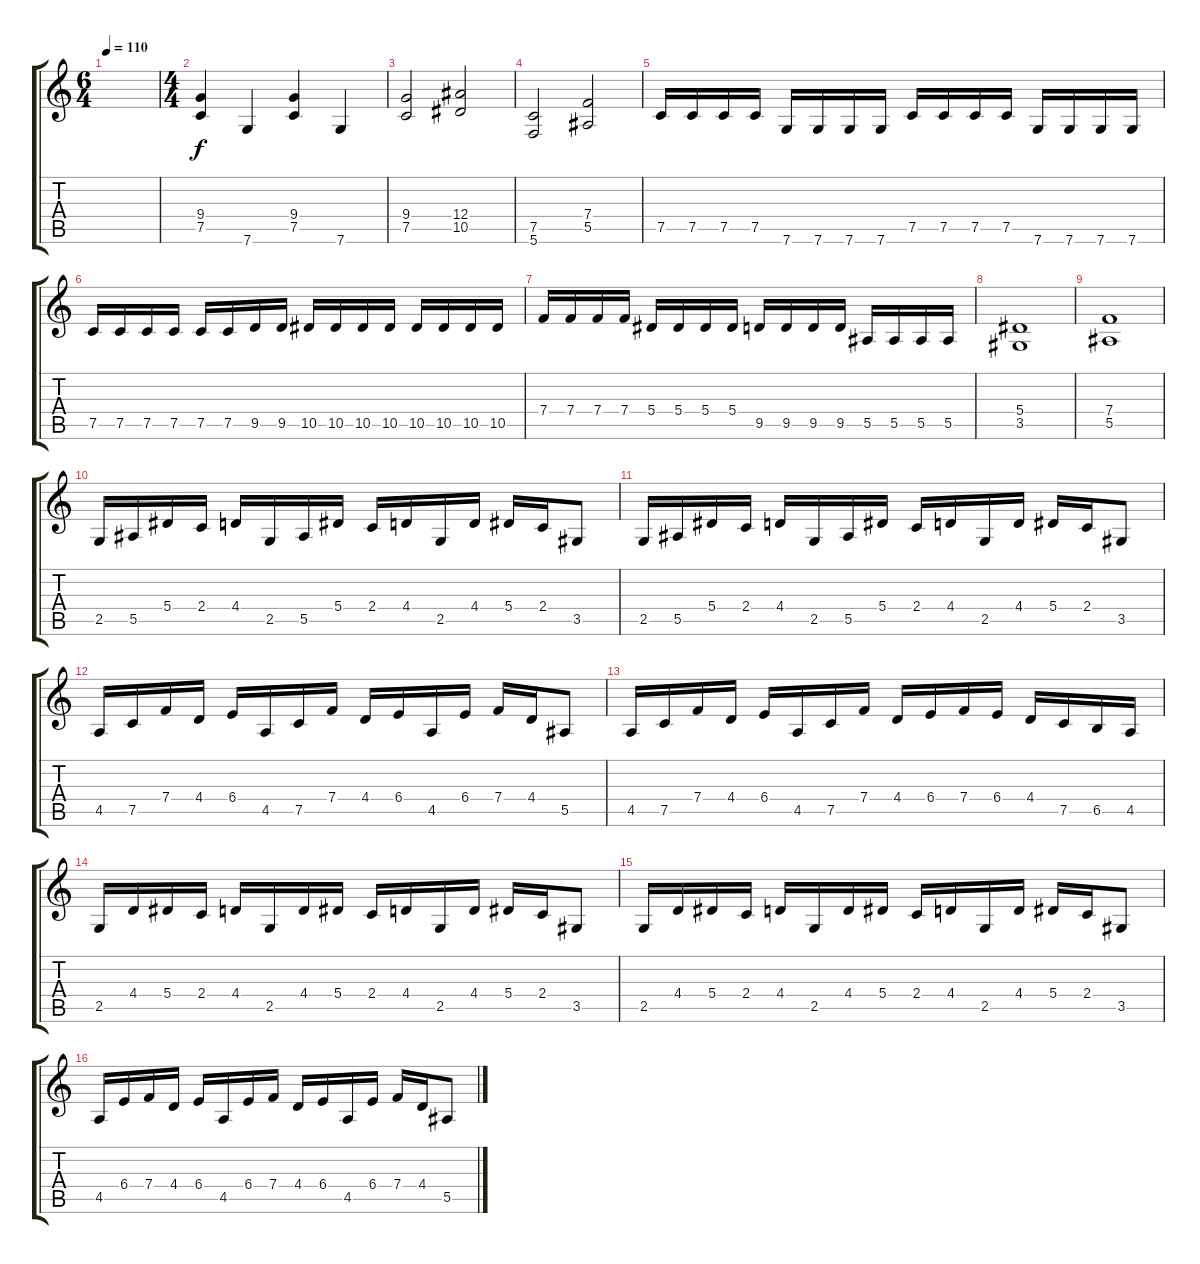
\track "" {instrument distortionguitar}
\staff {score tabs}
\tuning (C4 G3 Eb3 Bb2 F2 C2) {hide}
\ts (6 4)
\tempo 110
\clef g2
\ks c
|
\ts (4 4)
(9.4 7.5).4 7.6.4 (9.4 7.5).4 7.6.4 |
(9.4 7.5).2 (12.4 10.5).2 |
(7.5 5.6).2 (7.4 5.5).2 |
7.5.16 7.5.16 7.5.16 7.5.16 7.6.16 7.6.16 7.6.16 7.6.16 7.5.16 7.5.16 7.5.16 7.5.16 7.6.16 7.6.16 7.6.16 7.6.16 |
7.5.16 7.5.16 7.5.16 7.5.16 7.5.16 7.5.16 9.5.16 9.5.16 10.5.16 10.5.16 10.5.16 10.5.16 10.5.16 10.5.16 10.5.16 10.5.16 |
7.4.16 7.4.16 7.4.16 7.4.16 5.4.16 5.4.16 5.4.16 5.4.16 9.5.16 9.5.16 9.5.16 9.5.16 5.5.16 5.5.16 5.5.16 5.5.16 |
(5.4 3.5).1 |
(7.4 5.5).1 |
2.5.16 5.5.16 5.4.16 2.4.16 4.4.16 2.5.16 5.5.16 5.4.16 2.4.16 4.4.16 2.5.16 4.4.16 5.4.16 2.4.16 3.5.8 |
2.5.16 5.5.16 5.4.16 2.4.16 4.4.16 2.5.16 5.5.16 5.4.16 2.4.16 4.4.16 2.5.16 4.4.16 5.4.16 2.4.16 3.5.8 |
4.5.16 7.5.16 7.4.16 4.4.16 6.4.16 4.5.16 7.5.16 7.4.16 4.4.16 6.4.16 4.5.16 6.4.16 7.4.16 4.4.16 5.5.8 |
4.5.16 7.5.16 7.4.16 4.4.16 6.4.16 4.5.16 7.5.16 7.4.16 4.4.16 6.4.16 7.4.16 6.4.16 4.4.16 7.5.16 6.5.16 4.5.16 |
2.5.16 4.4.16 5.4.16 2.4.16 4.4.16 2.5.16 4.4.16 5.4.16 2.4.16 4.4.16 2.5.16 4.4.16 5.4.16 2.4.16 3.5.8 |
2.5.16 4.4.16 5.4.16 2.4.16 4.4.16 2.5.16 4.4.16 5.4.16 2.4.16 4.4.16 2.5.16 4.4.16 5.4.16 2.4.16 3.5.8 |
4.5.16 6.4.16 7.4.16 4.4.16 6.4.16 4.5.16 6.4.16 7.4.16 4.4.16 6.4.16 4.5.16 6.4.16 7.4.16 4.4.16 5.5.8
